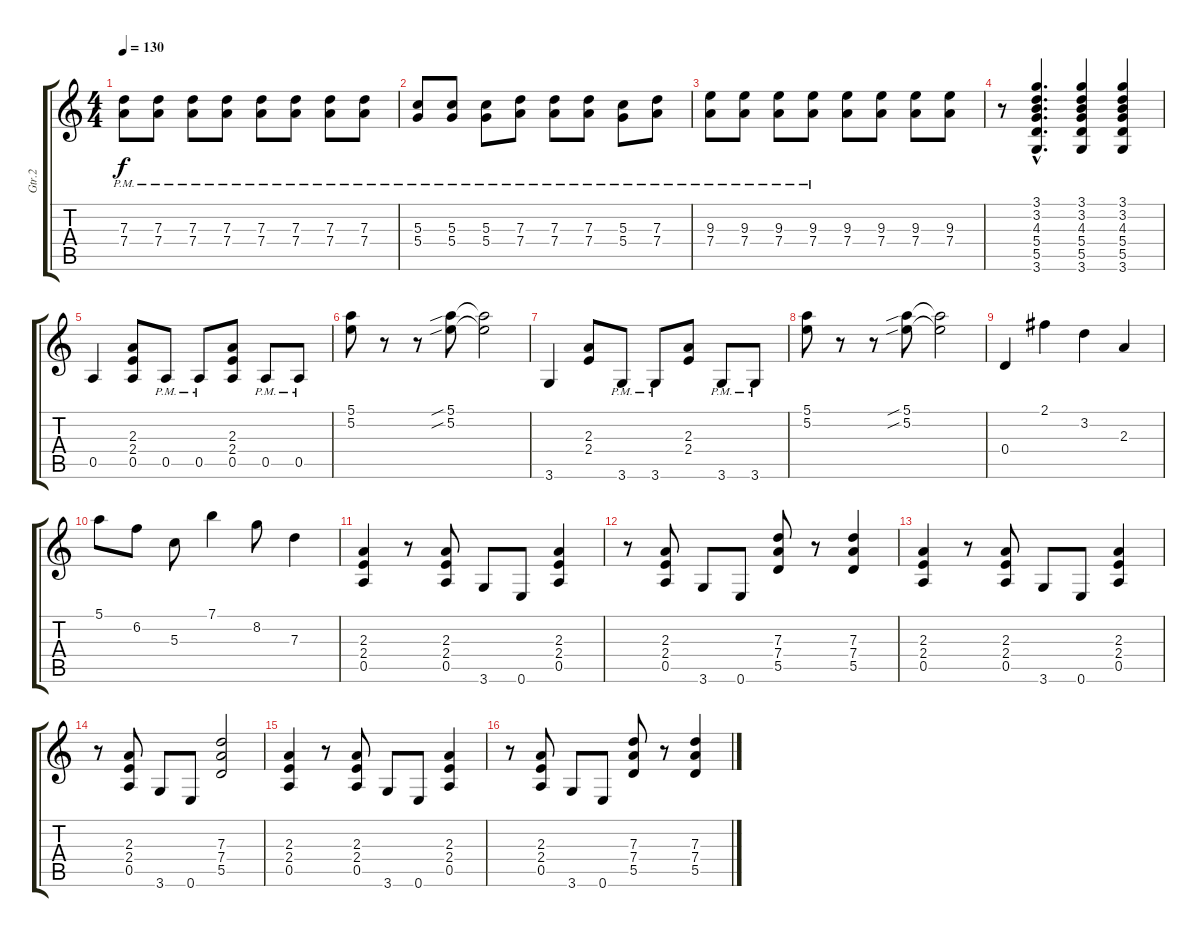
\track ("Gtr.2" "Gtr.2") {instrument overdrivenguitar}
\staff {score tabs}
\tuning (E4 B3 G3 D3 A2 E2) {hide}
\ts (4 4)
\tempo 130
\clef g2
\ks c
(7.3{pm} 7.4{pm}).8{dy f} (7.3{pm} 7.4{pm}).8 (7.3{pm} 7.4{pm}).8 (7.3{pm} 7.4{pm}).8 (7.3{pm} 7.4{pm}).8 (7.3{pm} 7.4{pm}).8 (7.3{pm} 7.4{pm}).8 (7.3{pm} 7.4{pm}).8 |
(5.3{pm} 5.4{pm}).8 (5.3{pm} 5.4{pm}).8 (5.3{pm} 5.4{pm}).8 (7.3{pm} 7.4{pm}).8 (7.3{pm} 7.4{pm}).8 (7.3{pm} 7.4{pm}).8 (5.3{pm} 5.4{pm}).8 (7.3{pm} 7.4{pm}).8 |
(9.3{pm} 7.4{pm}).8 (9.3{pm} 7.4{pm}).8 (9.3{pm} 7.4{pm}).8 (9.3{pm} 7.4{pm}).8 (9.3 7.4).8 (9.3 7.4).8 (9.3 7.4).8 (9.3 7.4).8 |
r.8 (3.1{hac} 3.2{hac} 4.3{hac} 5.4{hac} 5.5{hac} 3.6{hac}).4{d} (3.1 3.2 4.3 5.4 5.5 3.6).4 (3.1 3.2 4.3 5.4 5.5 3.6).4 |
0.5.4 (2.3 2.4 0.5).8 0.5{pm}.8 0.5{pm}.8 (2.3 2.4 0.5).8 0.5{pm}.8 0.5{pm}.8 |
(5.1 5.2).8 r.8 r.8 (5.1{sib} 5.2{sib}).8 (5.1{t} 5.2{t}).2 |
3.6.4 (2.3 2.4).8 3.6{pm}.8 3.6{pm}.8 (2.3 2.4).8 3.6{pm}.8 3.6{pm}.8 |
(5.1 5.2).8 r.8 r.8 (5.1{sib} 5.2{sib}).8 (5.1{t} 5.2{t}).2 |
0.4.4 2.1.4 3.2.4 2.3.4 |
5.1.8 6.2.8 5.3.8 7.1.4 8.2.8 7.3.4 |
(2.3 2.4 0.5).4 r.8 (2.3 2.4 0.5).8 3.6.8 0.6.8 (2.3 2.4 0.5).4 |
r.8 (2.3 2.4 0.5).8 3.6.8 0.6.8 (7.3 7.4 5.5).8 r.8 (7.3 7.4 5.5).4 |
(2.3 2.4 0.5).4 r.8 (2.3 2.4 0.5).8 3.6.8 0.6.8 (2.3 2.4 0.5).4 |
r.8 (2.3 2.4 0.5).8 3.6.8 0.6.8 (7.3 7.4 5.5).2 |
(2.3 2.4 0.5).4 r.8 (2.3 2.4 0.5).8 3.6.8 0.6.8 (2.3 2.4 0.5).4 |
r.8 (2.3 2.4 0.5).8 3.6.8 0.6.8 (7.3 7.4 5.5).8 r.8 (7.3 7.4 5.5).4
